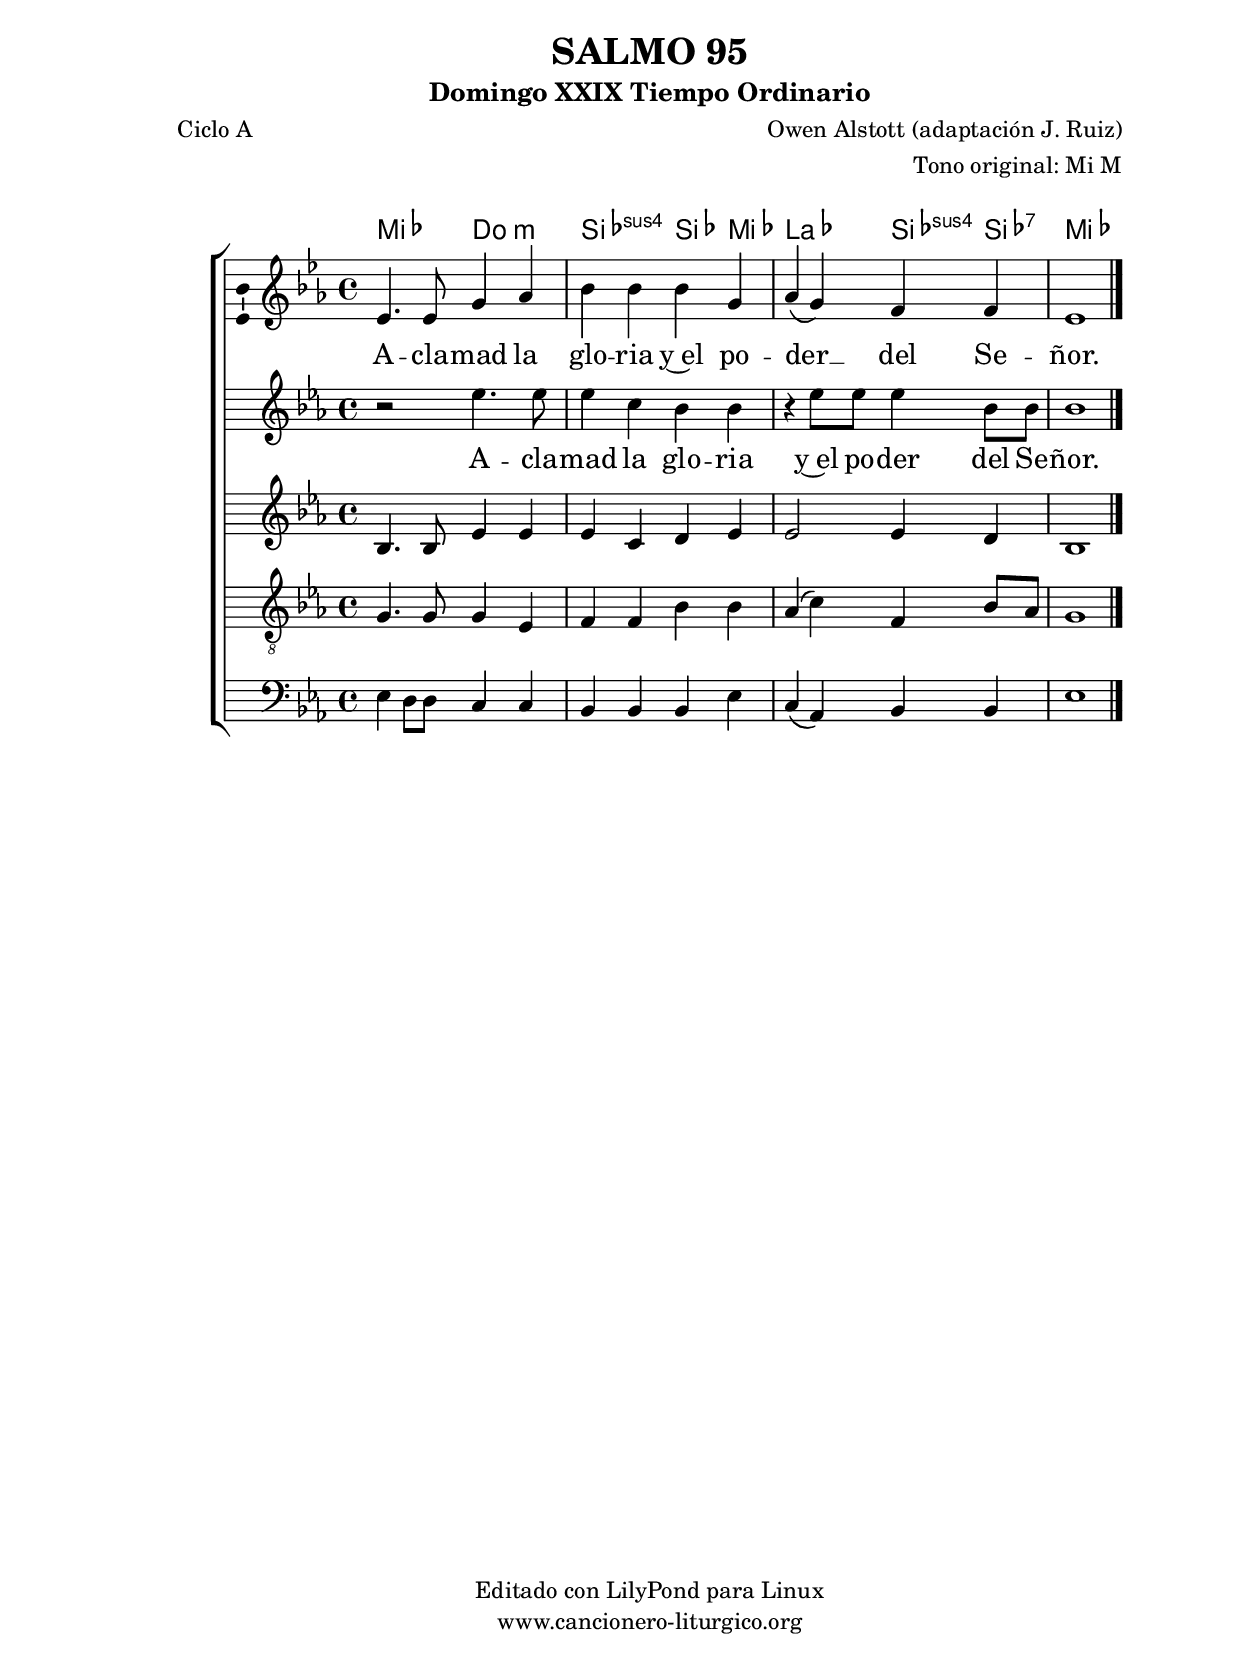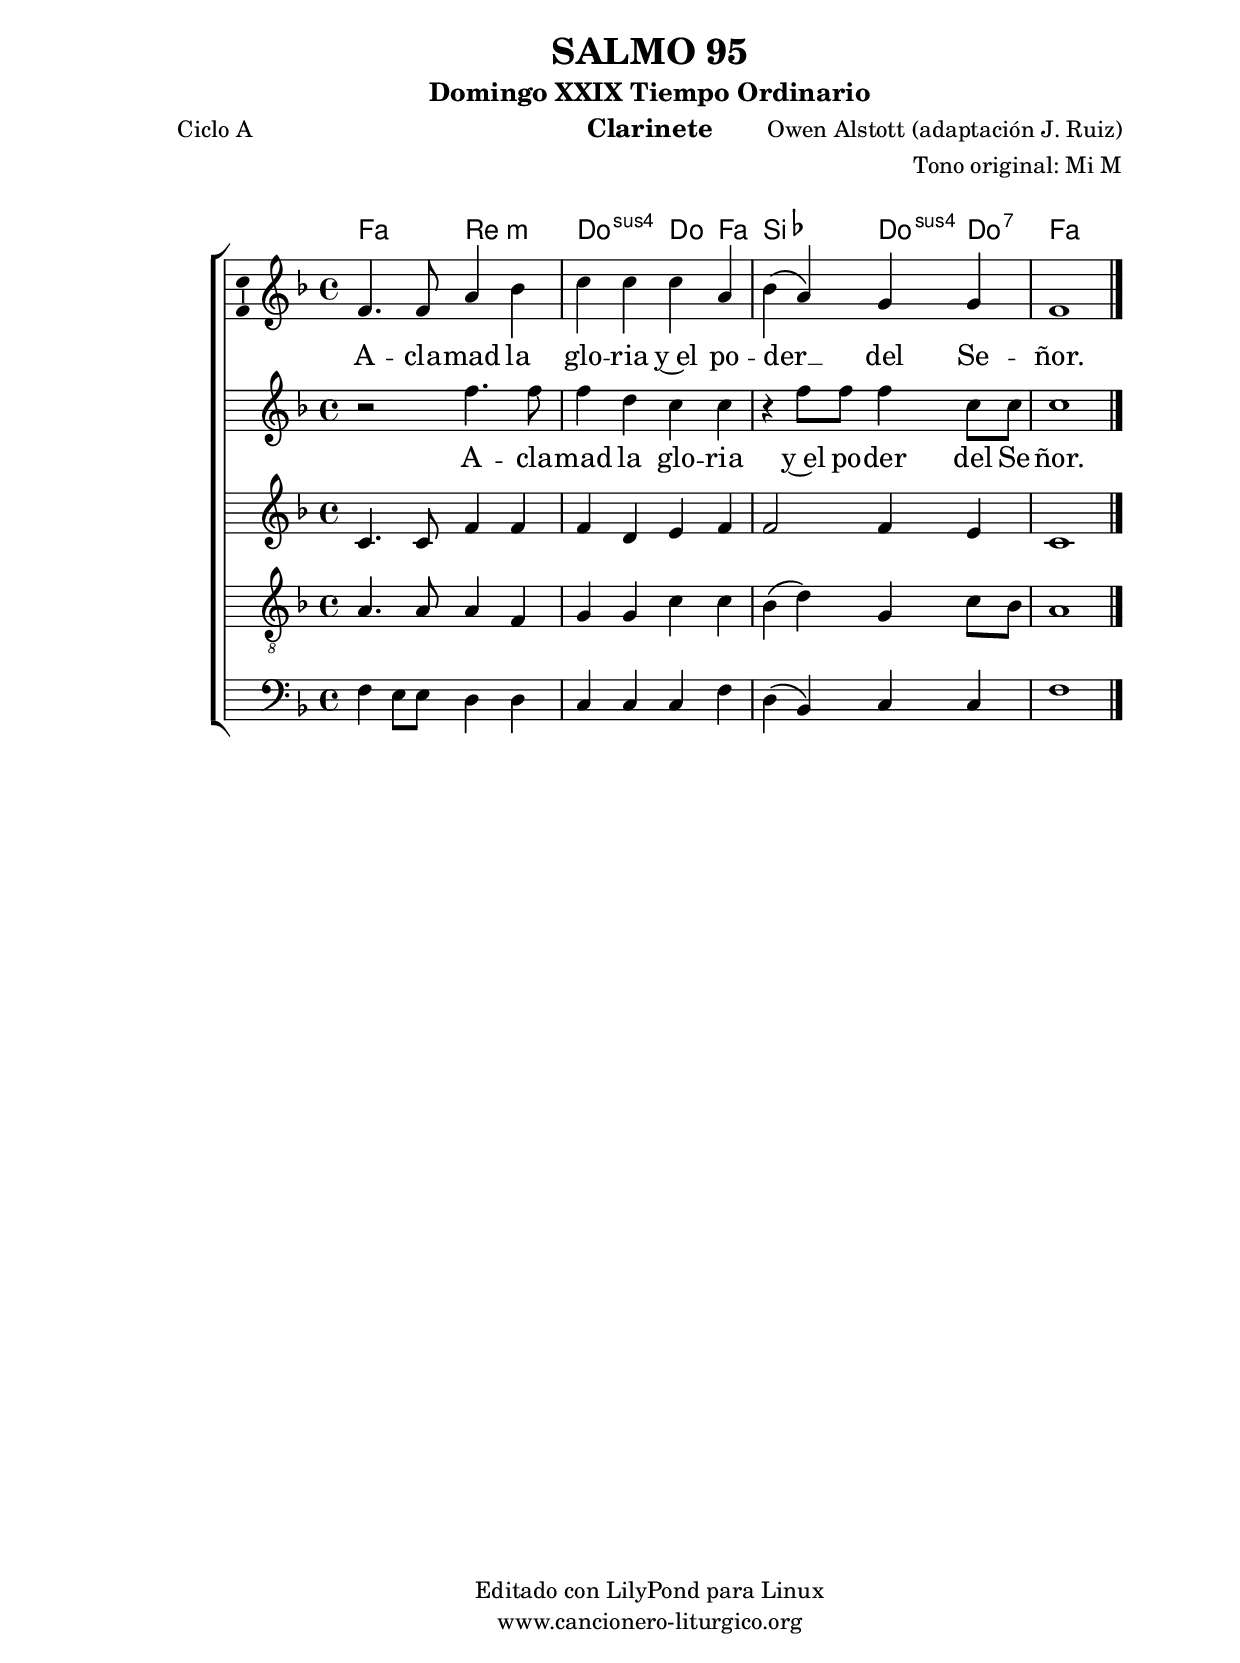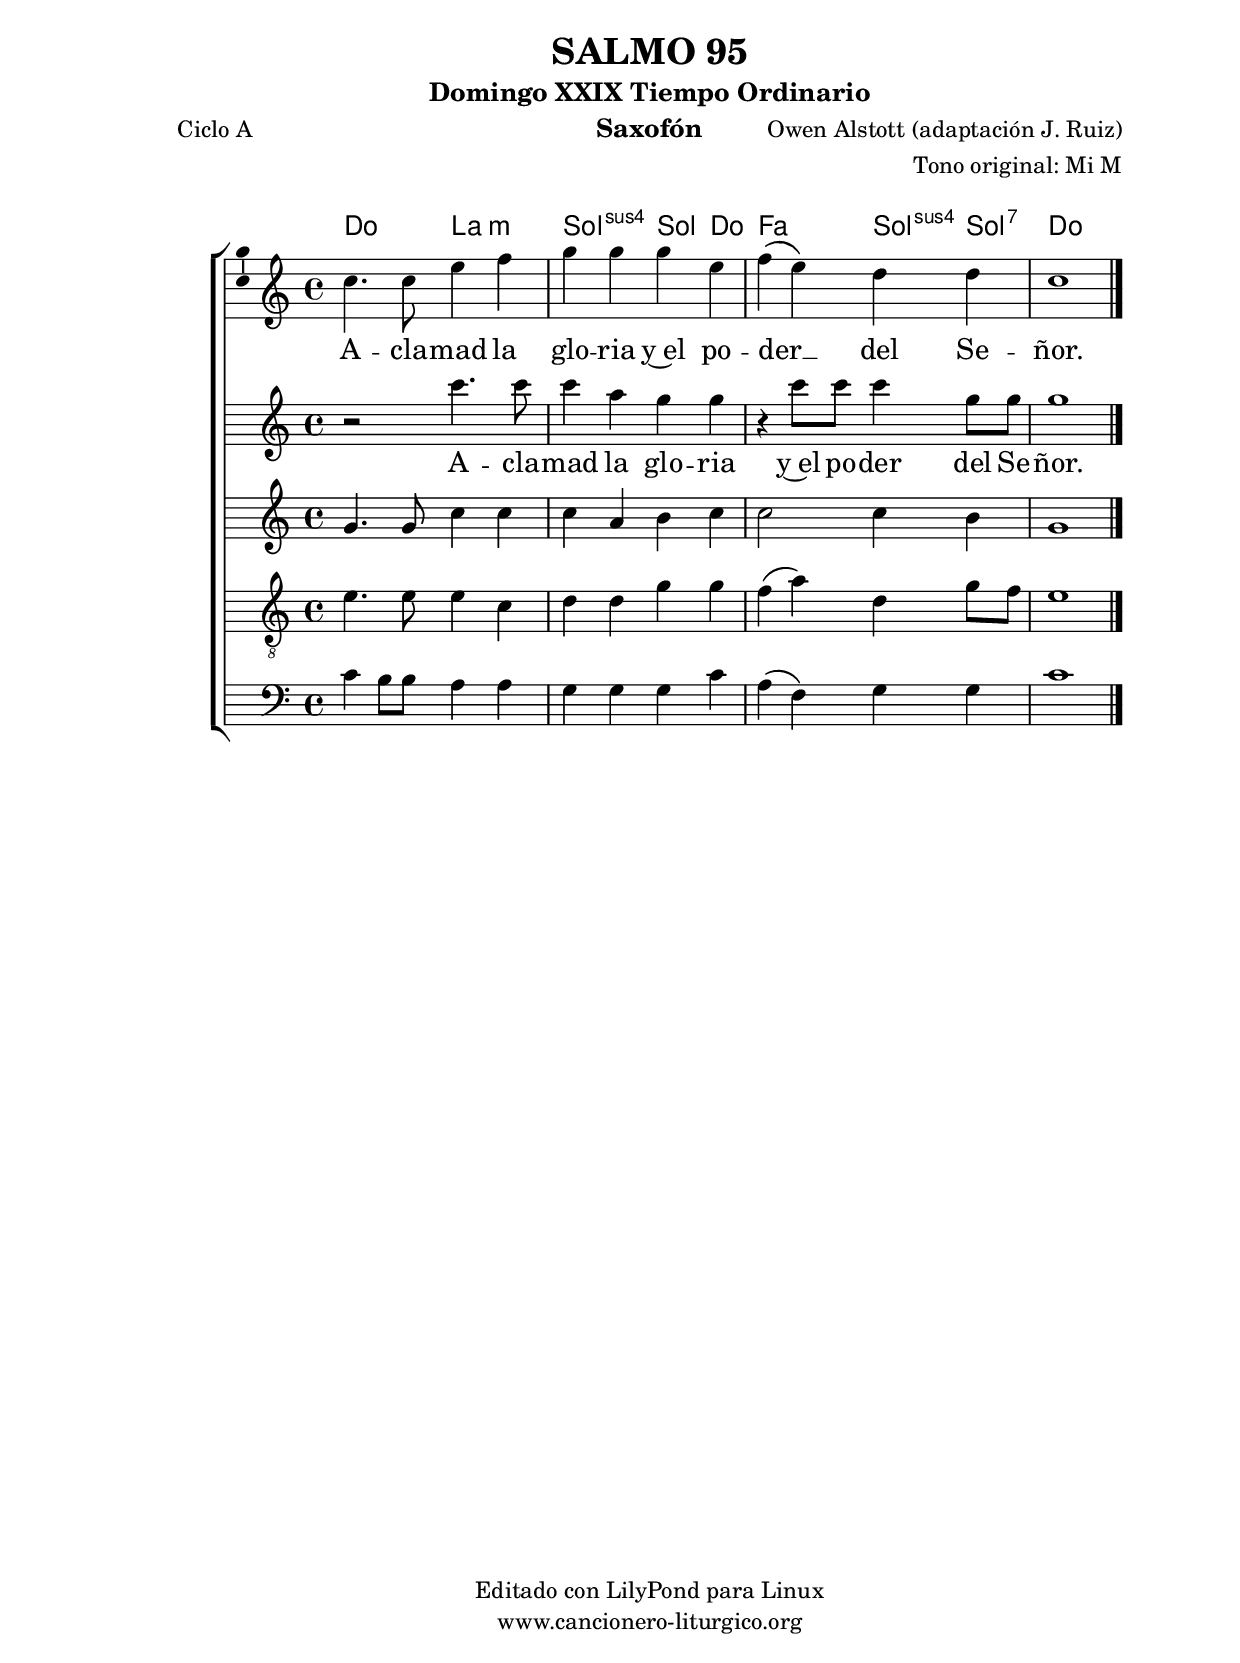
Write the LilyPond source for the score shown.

%
%para convertir .midi en .wav:
%timidity filename.midi -Ow -o finename.wav
%
%
%Para convertir de .wav a .mp3:
%lame -h -m j filename.wav
%
%
%para escuchar el midi:
%timidity nombrefichero.midi
%


%versión de lilypond para la que se ha escrito esta partitura:
\version "2.16.0"

	%Tamaño papel
	#(set-default-paper-size "a4")
	%Tamaño partitura
	#(set-global-staff-size 20)
	%No responde al pulsar sobre una nota
	#(ly:set-option 'point-and-click #f)

%parámetros del encabezamiento:
\header {
	title = "SALMO 95"
	subtitle = "Domingo XXIX Tiempo Ordinario"
	composer = "Owen Alstott (adaptación J. Ruiz)"
	poet = "Ciclo A"
	meter = ""
	arranger = "Tono original: Mi M"
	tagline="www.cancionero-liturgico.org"
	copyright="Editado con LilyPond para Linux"
	}

%parámetros asociados al papel:
\paper  {
	oddHeaderMarkup = \markup {\fill-line { \on-the-fly #not-first-page \fromproperty #'header:title \on-the-fly #not-first-page \fromproperty #'header:composer }}
	evenHeaderMarkup = \markup {\fill-line { \fromproperty #'header:composer \fromproperty #'header:title }}
	#(set-paper-size "a4")
	print-page-number = ##f
	first-page-number = 1
	print-first-page-number = ##f
%	head-separation = 3.0 \cm
	top-margin = 2.0 \cm
	bottom-margin = 0.5\cm
%%%	bottom-margin = -1.0\cm
	left-margin = 3.0 \cm
	line-width = 16.0 \cm 
	indent = 8\mm
	interscoreline = 2.\mm
	between-system-space = 15\mm
%	para que las partituras no llenen la hoja:
	ragged-bottom = ##t
%	idem para la última hoja:
	ragged-last-bottom = ##f
%	para que las partituras llenen el ancho del papel:
	ragged-last = ##f
	after-title-space = 2.5 \cm
%page-count=1
system-count=1

	%Flexible Vertical Spacing
%	markup-markup-spacing =
%	#'((basic-distance . 15) (minimum-distance . 15) (padding . 3))
	markup-system-spacing =
	#'((basic-distance . 15) (minimum-distance . 15) (padding . 3))
	system-system-spacing =
	#'((basic-distance . 15) (minimum-distance . 15) (padding . 3))
	score-system-spacing =
	#'((basic-distance . 15) (minimum-distance . 15) (padding . 5))
%	top-system-spacing = % header
%	#'((basic-distance . 8) (minimum-distance . 0) (padding . 3))
%	top-markup-spacing =
%	#'((basic-distance . 20) (minimum-distance . 20) (padding . 3))
	last-bottom-spacing = % footer
	#'((basic-distance . 5) (minimum-distance . 5) (padding . 3))
%	score-markup-spacing =
%	#'((basic-distance . 16) (minimum-distance . 13) (padding . 3))

	}


%parámetros que afectan a toda la partitura:
global =  {
	%clave de sol (G):
	\clef G
	%armadura:
	\transpose e ees
	\key e \major
	\tempo 4=110
	\set Score.tempoHideNote = ##t
	}


acordes = {
	\italianChords
	\chordmode {
	\transpose e ees
{
e2 cis:m b:sus4 b4 e a2 b4:sus4 b:7 e1
	}
	}
}


melodia = 
	\transpose e ees
{
	\relative c'{
	\time 4/4

e4. e8 gis4 a
b4 b b gis
a4 \(gis\) fis fis
e1

	\bar "|."
	}
	}


melodiadisc = 
	\transpose e ees
{
	\relative c''{
	\time 4/4

r2 e4. e8
e4 cis b b
r4 e8 e e4 b8 b
b1

	\bar "|."
	}
	}

melodiados = 
	\transpose e ees
{
	\relative c'{
	\time 4/4

b4. b8 e4 e
e4 cis dis e
e2 e4 dis
b1

	\bar "|."
	}
	}


melodiatres = 
	\transpose e ees
{
	\relative c'{

%clave de fa (F):
%\clef F
\clef "G_8"

	\time 4/4

gis4. gis8 gis4 e
fis4 fis b b
a4 \(cis\) fis, b8 a
gis1

	\bar "|."
	}
	}

melodiacuatro = 
	\transpose e ees
{
	\relative c{

%clave de fa (F):
\clef F

	\time 4/4

e4 dis8 dis cis4 cis
b4 b b e
cis4 \(a\) b b
e1

	\bar "|."
	}
	}


texto = \lyricmode {
A -- cla -- mad la glo -- ria y~el po -- der __ _ del Se -- ñor.
	}

textodisc = \lyricmode {
A -- cla -- mad la glo -- ria y~el po -- der del Se -- ñor.
	}


acordesStaff = \context ChordNames = acordesStaff <<
	\set chordChanges = ##t
	\acordes
	>>


vozStaff = \context Voice = vozStaff
\with {\consists "Ambitus_engraver"}
<<
%	\set Staff.instrumentName = ""
%	\set Staff.shortInstrumentName = ""
%	\set Staff.midiInstrument = #"clarinet"
%	\set Staff.midiInstrument = #"cello"
%	\set Staff.midiInstrument = #"flute"
	\set Staff.midiInstrument = #"electric guitar (jazz)"
%	\set Staff.midiInstrument = #"english horn"
%	\set Staff.midiInstrument = #"violin"
%	\set Staff.midiInstrument = #"glockenspiel"
	\set Staff.midiMinimumVolume = #0.7
	\set Staff.midiMaximumVolume = #0.9
	\global
	\melodia
	>>

vozdiscStaff = \context Voice = vozdiscStaff
<<
%	\set Staff.instrumentName = "Saxofón"
%	\set Staff.shortInstrumentName = "S"
	\override Staff.StaffSymbol #'staff-space = #(magstep -0.35)
	\set Staff.midiInstrument = #"violin"
	\set Staff.midiMinimumVolume = #0.4
	\set Staff.midiMaximumVolume = #0.5
%Cambio tono para saxofón (DESDE tono de clarinete)
%El segundo comando escribe la partitura en el tono del saxofón
%El primer comando hace que el fichero midi, a pesar de lo anterior, suene en el mismo tono que el resto de la partitura
%%%%%\transposition f'
%%%%%\transpose d a,
{
	\global
	\melodiadisc
}
	>>

vozdosStaff = \context Voice = vozdosStaff
<<
%	\set Staff.instrumentName = "Clarinete 1"
%	\set Staff.shortInstrumentName = "C1"
	\override Staff.StaffSymbol #'staff-space = #(magstep -0.35)
	\set Staff.midiInstrument = #"english horn"
	\set Staff.midiMinimumVolume = #0.4
	\set Staff.midiMaximumVolume = #0.5
	\global
	\melodiados
	>>

voztresStaff = \context Voice = voztresStaff
<<
%	\set Staff.instrumentName = "Clarinete 2"
%	\set Staff.shortInstrumentName = "C2"
	\override Staff.StaffSymbol #'staff-space = #(magstep -0.35)
	\set Staff.midiInstrument = #"violin"
	\set Staff.midiMinimumVolume = #0.4
	\set Staff.midiMaximumVolume = #0.5
	\global
	\melodiatres
	>>

vozcuatroStaff = \context Voice = vozcuatroStaff
<<
%	\set Staff.instrumentName = "Bajo"
%	\set Staff.shortInstrumentName = "B"
	\override Staff.StaffSymbol #'staff-space = #(magstep -0.35)
	\set Staff.midiInstrument = #"electric bass (finger)"
	\set Staff.midiMinimumVolume = #0.9
	\set Staff.midiMaximumVolume = #0.9
	\global
	\relative c' \melodiacuatro
	>>

textoStaff = \context Lyrics = textoStaff <<
	\lyricsto vozStaff \texto
	>>

textodiscStaff = \context Lyrics = textodiscStaff <<
	\lyricsto vozdiscStaff \textodisc
	>>


\book {
	\score {
		\context ChoirStaff {
%			\override StaffGroup.SystemStartBracket #'collapse-height = #1
%			\override Score.SystemStartBar #'collapse-height = #1
			<<
			\acordesStaff
			\vozStaff
			\textoStaff
			\vozdiscStaff
			\textodiscStaff
			\vozdosStaff
			\voztresStaff
			\vozcuatroStaff
			>>
			}
		\layout {
	    		\context {
				\Lyrics
				\override LyricText #'font-size = #2
				}
	   		 \context {
				\Score
				%fontSize = #3
				\override StaffSymbol #'staff-space = #(magstep +3)
				%\override Beam #'thickness = #0.55
				%\override SpacingSpanner #'spacing-increment = #1.0
				%\override Slur #'height-limit = #1.5
				}
			}
		}
	\score {
		\unfoldRepeats
		\context ChoirStaff {
			<<
			\acordesStaff
			\vozStaff
			\vozdiscStaff
			\vozdosStaff
			\voztresStaff
			\vozcuatroStaff
			>>
			}
		\midi {
	  		\context {
	  			\Score
				tempoWholesPerMinute = #(ly:make-moment 70 4)
				}
			}
		}
	}

%Partitura para clarinete
#(define output-suffix "C")
\book {
	\header{
		instrument = "Clarinete"
		}
	\score {
		\context ChoirStaff {
%			\override StaffGroup.SystemStartBracket #'collapse-height = #1
%			\override Score.SystemStartBar #'collapse-height = #1
\transpose c d
			<<
			\acordesStaff
			\vozStaff
			\textoStaff
			\vozdiscStaff
			\textodiscStaff
			\vozdosStaff
			\voztresStaff
			\vozcuatroStaff
			>>
			}
		\layout {
	    		\context {
				\Lyrics
				\override LyricText #'font-size = #2
				}
	   		 \context {
				\Score
				%fontSize = #3
				\override StaffSymbol #'staff-space = #(magstep +3)
				%\override Beam #'thickness = #0.55
				%\override SpacingSpanner #'spacing-increment = #1.0
				%\override Slur #'height-limit = #1.5
				}
			}
		}
	}

%Partitura para saxofón
#(define output-suffix "S")
\book {
	\header{
		instrument = "Saxofón"
		}
	\score {
		\context ChoirStaff {
%			\override StaffGroup.SystemStartBracket #'collapse-height = #1
%			\override Score.SystemStartBar #'collapse-height = #1
\transpose c a
			<<
			\acordesStaff
			\vozStaff
			\textoStaff
			\vozdiscStaff
			\textodiscStaff
			\vozdosStaff
			\voztresStaff
			\vozcuatroStaff
			>>
			}
		\layout {
	    		\context {
				\Lyrics
				\override LyricText #'font-size = #2
				}
	   		 \context {
				\Score
				%fontSize = #3
				\override StaffSymbol #'staff-space = #(magstep +3)
				%\override Beam #'thickness = #0.55
				%\override SpacingSpanner #'spacing-increment = #1.0
				%\override Slur #'height-limit = #1.5
				}
			}
		}
	}

